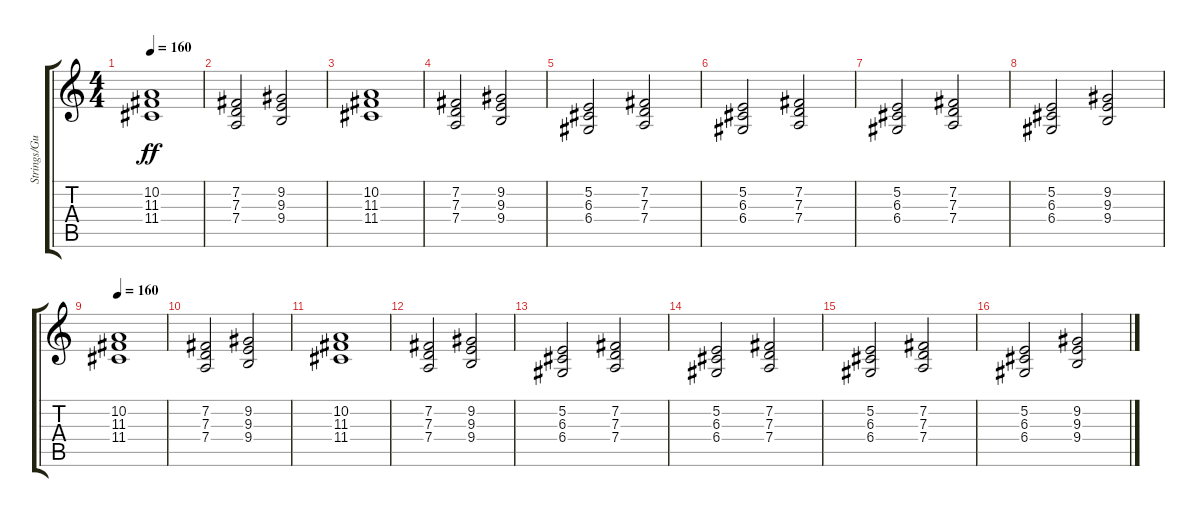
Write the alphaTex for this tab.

\track ("Strings/Guit3" "Strings/Gu") {instrument stringensemble1}
\staff {score tabs}
\tuning (E4 B3 G3 D3 A2 E2) {hide}
\ts (4 4)
\tempo 160
\clef g2
\ks c
(10.2 11.3 11.4).1{dy ff volume 12 instrument synthstrings1} |
(7.2 7.3 7.4).2 (9.2 9.3 9.4).2 |
(10.2 11.3 11.4).1 |
(7.2 7.3 7.4).2 (9.2 9.3 9.4).2 |
(5.2 6.3 6.4).2 (7.2 7.3 7.4).2 |
(5.2 6.3 6.4).2 (7.2 7.3 7.4).2 |
(5.2 6.3 6.4).2 (7.2 7.3 7.4).2 |
(5.2 6.3 6.4).2 (9.2 9.3 9.4).2 |
\tempo 160
(10.2 11.3 11.4).1{volume 10 instrument synthstrings1} |
(7.2 7.3 7.4).2 (9.2 9.3 9.4).2 |
(10.2 11.3 11.4).1 |
(7.2 7.3 7.4).2 (9.2 9.3 9.4).2 |
(5.2 6.3 6.4).2 (7.2 7.3 7.4).2 |
(5.2 6.3 6.4).2 (7.2 7.3 7.4).2 |
(5.2 6.3 6.4).2 (7.2 7.3 7.4).2 |
(5.2 6.3 6.4).2 (9.2 9.3 9.4).2
